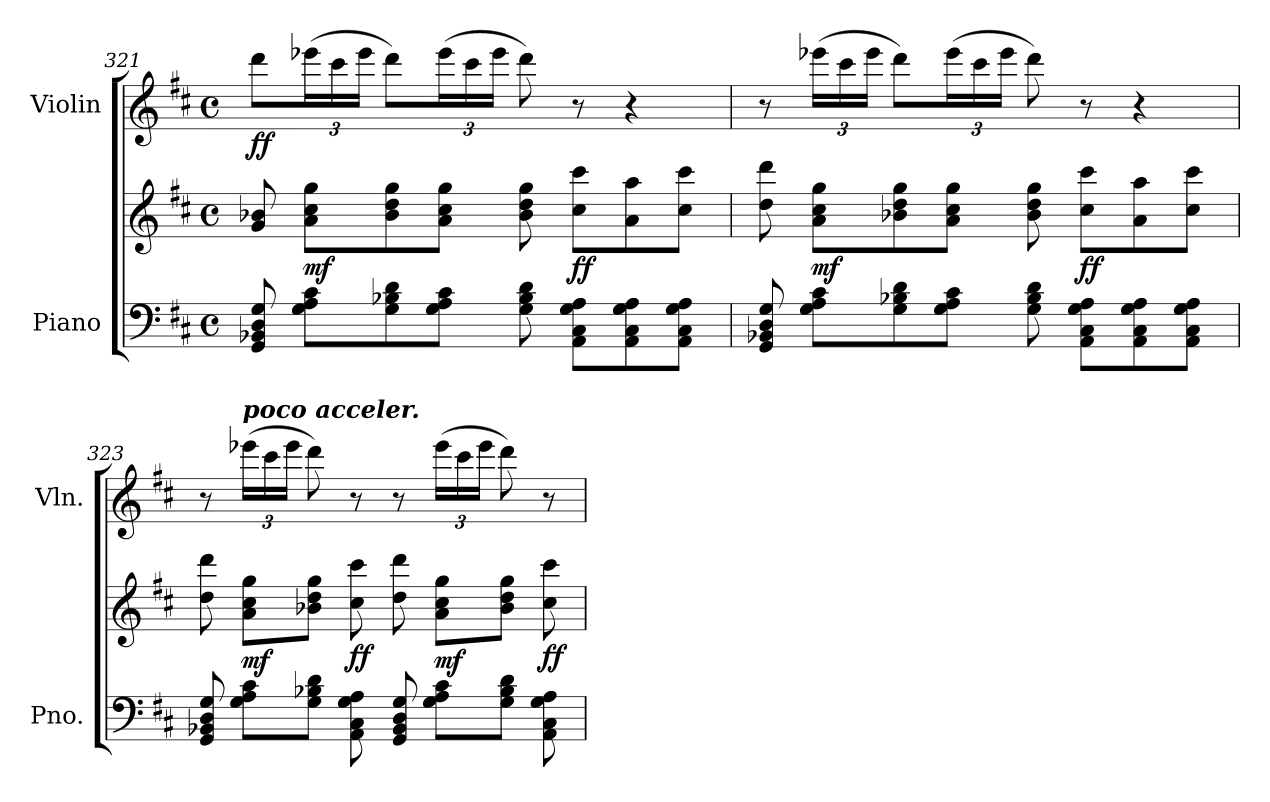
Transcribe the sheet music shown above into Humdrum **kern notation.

**kern	**kern	**dynam	**kern	**dynam
*part2	*part2	*part2	*part1	*part1
*staff3	*staff2	*staff2/3	*staff1	*staff1
*I"Piano	*	*	*I"Violin	*
*I'Pno.	*	*	*I'Vln.	*
!!LO:LB:g=z
*clefF4	*clefG2	*	*clefG2	*
*k[f#c#]	*k[f#c#]	*	*k[f#c#]	*
*M4/4	*M4/4	*	*M4/4	*
*met(c)	*met(c)	*	*met(c)	*
*MM110	*MM110	*	*MM110	*
=321	=321	=321	=321	=321
!	!	!	!	!LO:DY:b
8GG/ 8BB-X/ 8D/ 8G/	8g/ 8b-X/	.	8ddd\L	ff
*	*	*	*Xbrackettup	*
!	!	!LO:DY:b	!	!
8G\ 8A\ 8c#\L	8a\ 8cc#\ 8gg\L	mf	(24eee-X\L	.
.	.	.	24ccc#\	.
.	.	.	24eee-\JJ	.
8G\ 8B-X\ 8d\	8b-\ 8dd\ 8gg\	.	8ddd\L)	.
8G\ 8A\ 8c#\J	8a\ 8cc#\ 8gg\J	.	(24eee-\L	.
.	.	.	24ccc#\	.
.	.	.	24eee-\JJ	.
8G\ 8B-\ 8d\	8b-\ 8dd\ 8gg\	.	8ddd\)	.
!	!	!LO:DY:b	!	!
8AA\ 8C#\ 8G\ 8A\L	8cc#\ 8ccc#\L	ff	8r	.
8AA\ 8C#\ 8G\ 8A\	8a\ 8aa\	.	4r	.
8AA\ 8C#\ 8G\ 8A\J	8cc#\ 8ccc#\J	.	.	.
=322	=322	=322	=322	=322
8GG/ 8BB-X/ 8D/ 8G/	8dd\ 8ddd\	.	8r	.
*	*	*	*MM115	*
!	!	!LO:DY:b	!	!
8G\ 8A\ 8c#\L	8a\ 8cc#\ 8gg\L	mf	(24eee-X\LL	.
.	.	.	24ccc#\	.
.	.	.	24eee-\JJ	.
8G\ 8B-X\ 8d\	8b-X\ 8dd\ 8gg\	.	8ddd\L)	.
8G\ 8A\ 8c#\J	8a\ 8cc#\ 8gg\J	.	(24eee-\L	.
.	.	.	24ccc#\	.
.	.	.	24eee-\JJ	.
8G\ 8B-\ 8d\	8b-\ 8dd\ 8gg\	.	8ddd\)	.
!	!	!LO:DY:b	!	!
8AA\ 8C#\ 8G\ 8A\L	8cc#\ 8ccc#\L	ff	8r	.
8AA\ 8C#\ 8G\ 8A\	8a\ 8aa\	.	4r	.
8AA\ 8C#\ 8G\ 8A\J	8cc#\ 8ccc#\J	.	.	.
!!LO:LB:g=z
=323	=323	=323	=323	=323
*	*	*	*MM120	*
8GG/ 8BB-X/ 8D/ 8G/	8dd\ 8ddd\	.	8r	.
!	!	!	!LO:TX:a:Bi:t=poco acceler.	!
!	!	!LO:DY:b	!	!
8G\ 8A\ 8c#\L	8a\ 8cc#\ 8gg\L	mf	(24eee-X\LL	.
.	.	.	24ccc#\	.
.	.	.	24eee-\JJ	.
8G\ 8B-X\ 8d\J	8b-X\ 8dd\ 8gg\J	.	8ddd\)	.
!	!	!LO:DY:b	!	!
8AA\ 8C#\ 8G\ 8A\	8cc#\ 8ccc#\	ff	8r	.
*	*	*	*MM126	*
8GG/ 8BB-/ 8D/ 8G/	8dd\ 8ddd\	.	8r	.
!	!	!LO:DY:b	!	!
8G\ 8A\ 8c#\L	8a\ 8cc#\ 8gg\L	mf	(24eee-\LL	.
.	.	.	24ccc#\	.
.	.	.	24eee-\JJ	.
8G\ 8B-\ 8d\J	8b-\ 8dd\ 8gg\J	.	8ddd\)	.
!	!	!LO:DY:b	!	!
8AA\ 8C#\ 8G\ 8A\	8cc#\ 8ccc#\	ff	8r	.
=	=	=	=	=
*-	*-	*-	*-	*-
